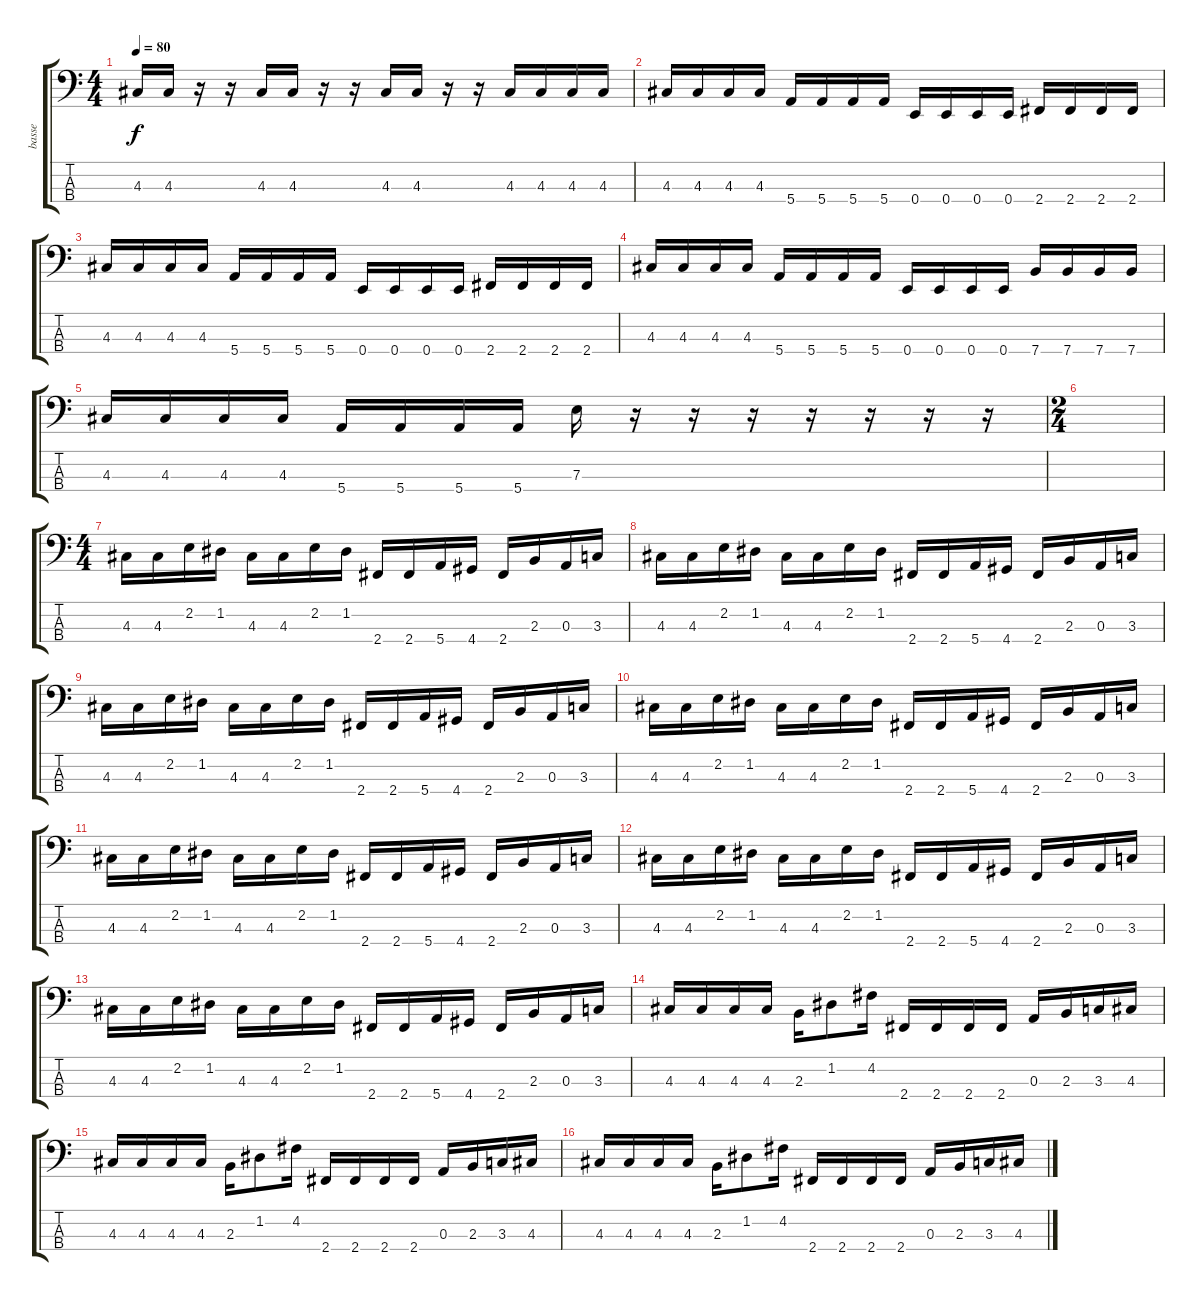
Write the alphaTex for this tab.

\track ("basse" "basse") {instrument electricbasspick}
\staff {score tabs}
\tuning (G2 D2 A1 E1) {hide}
\ts (4 4)
\tempo 80
\clef f4
\ks c
4.3.16{dy f} 4.3.16 r.16 r.16 4.3.16 4.3.16 r.16 r.16 4.3.16 4.3.16 r.16 r.16 4.3.16 4.3.16 4.3.16 4.3.16 |
4.3.16 4.3.16 4.3.16 4.3.16 5.4.16 5.4.16 5.4.16 5.4.16 0.4.16 0.4.16 0.4.16 0.4.16 2.4.16 2.4.16 2.4.16 2.4.16 |
4.3.16 4.3.16 4.3.16 4.3.16 5.4.16 5.4.16 5.4.16 5.4.16 0.4.16 0.4.16 0.4.16 0.4.16 2.4.16 2.4.16 2.4.16 2.4.16 |
4.3.16 4.3.16 4.3.16 4.3.16 5.4.16 5.4.16 5.4.16 5.4.16 0.4.16 0.4.16 0.4.16 0.4.16 7.4.16 7.4.16 7.4.16 7.4.16 |
4.3.16 4.3.16 4.3.16 4.3.16 5.4.16 5.4.16 5.4.16 5.4.16 7.3.16 r.16 r.16 r.16 r.16 r.16 r.16 r.16 |
\ts (2 4)
|
\ts (4 4)
4.3.16 4.3.16 2.2.16 1.2.16 4.3.16 4.3.16 2.2.16 1.2.16 2.4.16 2.4.16 5.4.16 4.4.16 2.4.16 2.3.16 0.3.16 3.3.16 |
4.3.16 4.3.16 2.2.16 1.2.16 4.3.16 4.3.16 2.2.16 1.2.16 2.4.16 2.4.16 5.4.16 4.4.16 2.4.16 2.3.16 0.3.16 3.3.16 |
4.3.16 4.3.16 2.2.16 1.2.16 4.3.16 4.3.16 2.2.16 1.2.16 2.4.16 2.4.16 5.4.16 4.4.16 2.4.16 2.3.16 0.3.16 3.3.16 |
4.3.16 4.3.16 2.2.16 1.2.16 4.3.16 4.3.16 2.2.16 1.2.16 2.4.16 2.4.16 5.4.16 4.4.16 2.4.16 2.3.16 0.3.16 3.3.16 |
4.3.16 4.3.16 2.2.16 1.2.16 4.3.16 4.3.16 2.2.16 1.2.16 2.4.16 2.4.16 5.4.16 4.4.16 2.4.16 2.3.16 0.3.16 3.3.16 |
4.3.16 4.3.16 2.2.16 1.2.16 4.3.16 4.3.16 2.2.16 1.2.16 2.4.16 2.4.16 5.4.16 4.4.16 2.4.16 2.3.16 0.3.16 3.3.16 |
4.3.16 4.3.16 2.2.16 1.2.16 4.3.16 4.3.16 2.2.16 1.2.16 2.4.16 2.4.16 5.4.16 4.4.16 2.4.16 2.3.16 0.3.16 3.3.16 |
4.3.16 4.3.16 4.3.16 4.3.16 2.3.16 1.2.8 4.2.16 2.4.16 2.4.16 2.4.16 2.4.16 0.3.16 2.3.16 3.3.16 4.3.16 |
4.3.16 4.3.16 4.3.16 4.3.16 2.3.16 1.2.8 4.2.16 2.4.16 2.4.16 2.4.16 2.4.16 0.3.16 2.3.16 3.3.16 4.3.16 |
4.3.16 4.3.16 4.3.16 4.3.16 2.3.16 1.2.8 4.2.16 2.4.16 2.4.16 2.4.16 2.4.16 0.3.16 2.3.16 3.3.16 4.3.16
